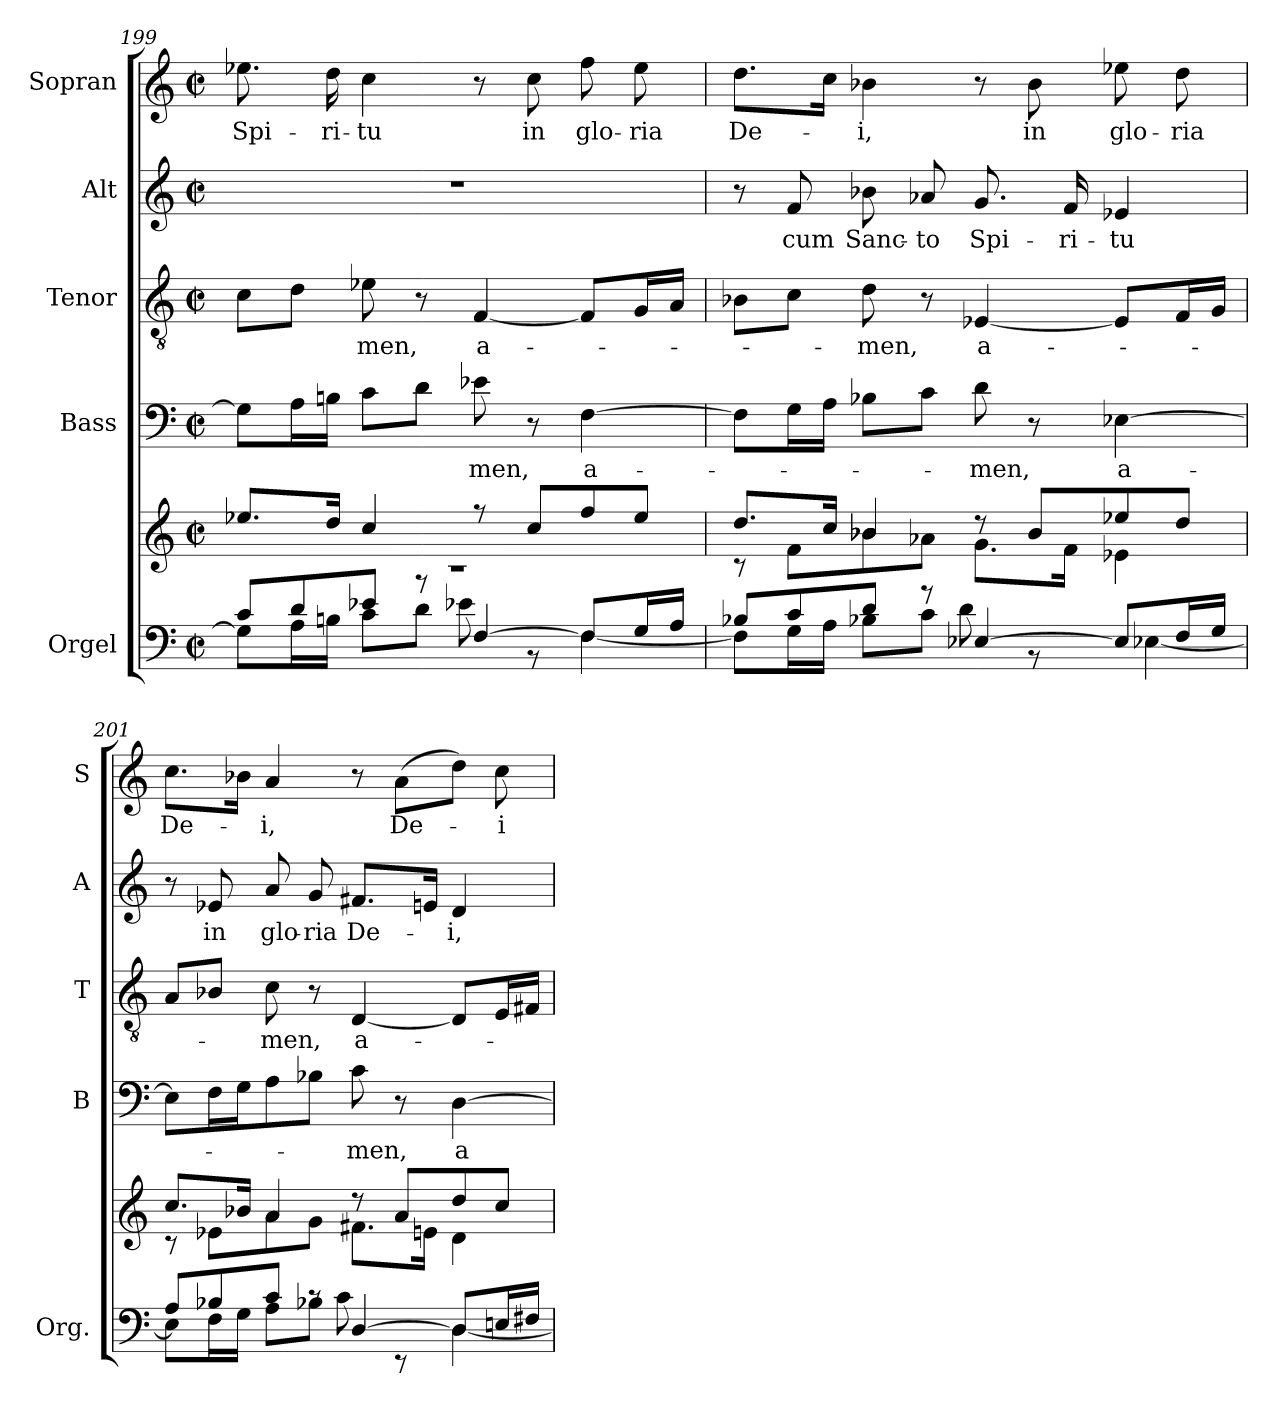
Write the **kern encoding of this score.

**kern	**kern	**kern	**text	**kern	**text	**kern	**text	**kern	**text
*part5	*part5	*part4	*part4	*part3	*part3	*part2	*part2	*part1	*part1
*staff6	*staff5	*staff4	*staff4	*staff3	*staff3	*staff2	*staff2	*staff1	*staff1
*I"Orgel	*	*I"Bass	*	*I"Tenor	*	*I"Alt	*	*I"Sopran	*
*I'Org.	*	*I'B	*	*I'T	*	*I'A	*	*I'S	*
!!LO:LB:g=z
*clefF4	*clefG2	*clefF4	*	*clefGv2	*	*clefG2	*	*clefG2	*
*k[]	*k[]	*k[]	*	*k[]	*	*k[]	*	*k[]	*
*C:	*C:	*C:	*	*C:	*	*C:	*	*C:	*
*M2/2	*M2/2	*M2/2	*	*M2/2	*	*M2/2	*	*M2/2	*
*met(c|)	*met(c|)	*met(c|)	*	*met(c|)	*	*met(c|)	*	*met(c|)	*
=199	=199	=199	=199	=199	=199	=199	=199	=199	=199
*^	*^	*	*	*	*	*	*	*	*
!	!	!	!	!	!	!	!	!	!	!	!LO:LY:b
8c/L	8G\L]	8.ee-X/L	1rc	8G\L]	.	8c\L	.	1r	.	8.ee-X\	Spi-
8d/	16A\L	.	.	16A\L	.	8d\J	.	.	.	.	.
!	!	!	!	!	!	!	!	!	!	!	!LO:LY:b
.	16Bn\JJ	16dd/Jk	.	16Bn\JJ	.	.	.	.	.	16dd\	-ri-
!	!	!	!	!	!	!	!LO:LY:b	!	!	!	!LO:LY:b
8e-X/J	8c\L	4cc/	.	8c\L	.	8e-X\	-men,	.	.	4cc\	-tu
8ra	8d\J	.	.	8d\J	.	8r	.	.	.	.	.
!	!	!	!	!	!LO:LY:b	!	!LO:LY:b	!	!	!	!
[>4F/	8e-X\	8ree	.	8e-X\	-men,	[4F/	a-	.	.	8r	.
!	!	!	!	!	!	!	!	!	!	!	!LO:LY:b
.	8rBB	8cc/L	.	8r	.	.	.	.	.	8cc\	in
!	!	!	!	!	!LO:LY:b	!	!	!	!	!	!LO:LY:b
8F/L]	[<4F\	8ff/	.	[4F\	a-	8F/L]	.	.	.	8ff\	glo-
!	!	!	!	!	!	!	!	!	!	!	!LO:LY:b
16G/L	.	8ee-/J	.	.	.	16G/L	.	.	.	8ee-\	-ria
16A/JJ	.	.	.	.	.	16A/JJ	.	.	.	.	.
=200	=200	=200	=200	=200	=200	=200	=200	=200	=200	=200	=200
!	!	!	!	!	!	!	!	!	!	!	!LO:LY:b
8B-X/L	8F\L]	8.dd/L	8rc	8F\L]	.	8B-X\L	.	8r	.	8.dd\L	De-
!	!	!	!	!	!	!	!	!	!LO:LY:b	!	!
8c/	16G\L	.	8f\L	16G\L	.	8c\J	.	8f/	cum	.	.
.	16A\JJ	16cc/Jk	.	16A\JJ	.	.	.	.	.	16cc\Jk	.
!	!	!	!	!	!	!	!LO:LY:b	!	!LO:LY:b	!	!LO:LY:b
8d/J	8B-X\L	4b-X/	8b-X\	8B-X\L	.	8d\	-men,	8b-X\	Sanc-	4b-X\	-i,
!	!	!	!	!	!	!	!	!	!LO:LY:b	!	!
8rg	8c\J	.	8a-X\J	8c\J	.	8r	.	8a-X/	-to	.	.
!	!	!	!	!	!LO:LY:b	!	!LO:LY:b	!	!LO:LY:b	!	!
[>4E-X/	8d\	8rdd	8.g\L	8d\	-men,	[4E-X/	a-	8.g/	Spi-	8r	.
!	!	!	!	!	!	!	!	!	!	!	!LO:LY:b
.	8rAA	8b-/L	.	8r	.	.	.	.	.	8b-\	in
!	!	!	!	!	!	!	!	!	!LO:LY:b	!	!
.	.	.	16f\Jk	.	.	.	.	16f/	-ri-	.	.
!	!	!	!	!	!LO:LY:b	!	!	!	!LO:LY:b	!	!LO:LY:b
8E-/L]	[<4E-X\	8ee-X/	4e-X\	[4E-X\	a-	8E-/L]	.	4e-X/	-tu	8ee-X\	glo-
!	!	!	!	!	!	!	!	!	!	!	!LO:LY:b
16F/L	.	8dd/J	.	.	.	16F/L	.	.	.	8dd\	-ria
16G/JJ	.	.	.	.	.	16G/JJ	.	.	.	.	.
=201	=201	=201	=201	=201	=201	=201	=201	=201	=201	=201	=201
!	!	!	!	!	!	!	!	!	!	!	!LO:LY:b
8A/L	8E-\L]	8.cc/L	8rc	8E-\L]	.	8A/L	.	8r	.	8.cc\L	De-
!	!	!	!	!	!	!	!	!	!LO:LY:b	!	!
8B-X/	16F\L	.	8e-X\L	16F\L	.	8B-X/J	.	8e-X/	in	.	.
.	16G\JJ	16b-X/Jk	.	16G\J	.	.	.	.	.	16b-X\Jk	.
!	!	!	!	!	!	!	!LO:LY:b	!	!LO:LY:b	!	!LO:LY:b
8c/J	8A\L	4a/	8a\	8A\	.	8c\	-men,	8a/	glo-	4a/	-i,
!	!	!	!	!	!	!	!	!	!LO:LY:b	!	!
8rc	8B-X\J	.	8g\J	8B-X\J	.	8r	.	8g/	-ria	.	.
!	!	!	!	!	!LO:LY:b	!	!LO:LY:b	!	!LO:LY:b	!	!
[>4D/	8c\	8rdd	8.f#X\L	8c\	-men,	[4D/	a-	8.f#X/L	De-	8r	.
!	!	!	!	!	!	!	!	!	!	!	!LO:LY:b
.	8rEE	8a/L	.	8r	.	.	.	.	.	(>8a\L	De-
.	.	.	16en\Jk	.	.	.	.	16en/Jk	.	.	.
!	!	!	!	!	!LO:LY:b	!	!	!	!LO:LY:b	!	!
8D/L]	[<4D\	8dd/	4d\	[4D\	a-	8D/L]	.	4d/	-i,	8dd\J)	.
!	!	!	!	!	!	!	!	!	!	!	!LO:LY:b
16E/L	.	8cc/J	.	.	.	16E/L	.	.	.	8cc\	-i
16F#X/JJ	.	.	.	.	.	16F#X/JJ	.	.	.	.	.
*v	*v	*	*	*	*	*	*	*	*	*	*
*	*v	*v	*	*	*	*	*	*	*	*
=	=	=	=	=	=	=	=	=	=
*-	*-	*-	*-	*-	*-	*-	*-	*-	*-
